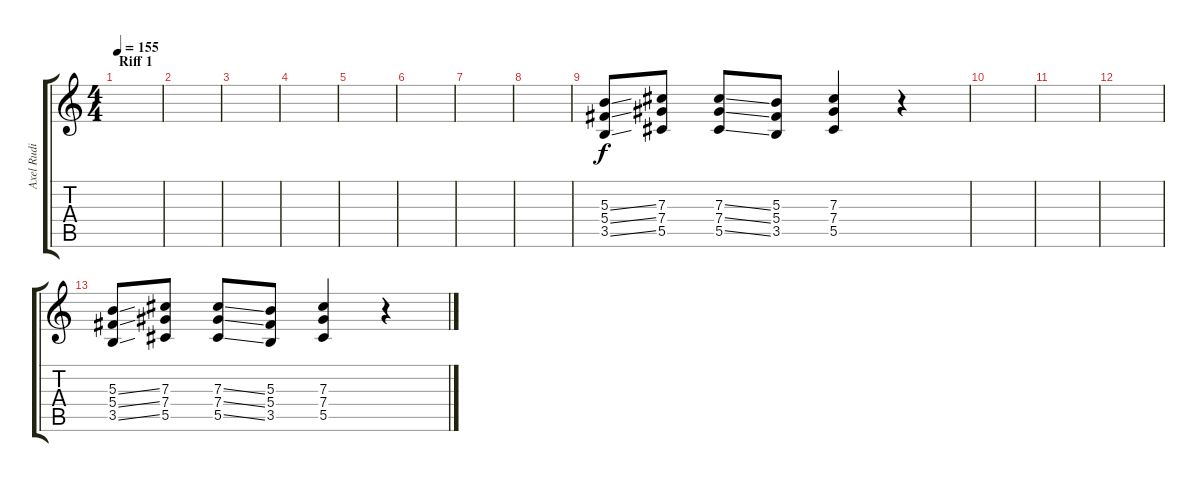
\track ("Axel Rudi Pell - Chitarra 2" "Axel Rudi ") {instrument distortionguitar}
\staff {score tabs}
\tuning (Eb4 Bb3 Gb3 Db3 Ab2 Eb2) {hide}
\ts (4 4)
\section ("" "Riff 1")
\tempo 155
\clef g2
\ks c
|
|
|
|
|
|
|
|
(5.3{ss} 5.4{ss} 3.5{ss}).8 (7.3 7.4 5.5).8 (7.3{ss} 7.4{ss} 5.5{ss}).8 (5.3 5.4 3.5).8 (7.3 7.4 5.5).4 r.4 |
|
|
|
(5.3{ss} 5.4{ss} 3.5{ss}).8 (7.3 7.4 5.5).8 (7.3{ss} 7.4{ss} 5.5{ss}).8 (5.3 5.4 3.5).8 (7.3 7.4 5.5).4 r.4
